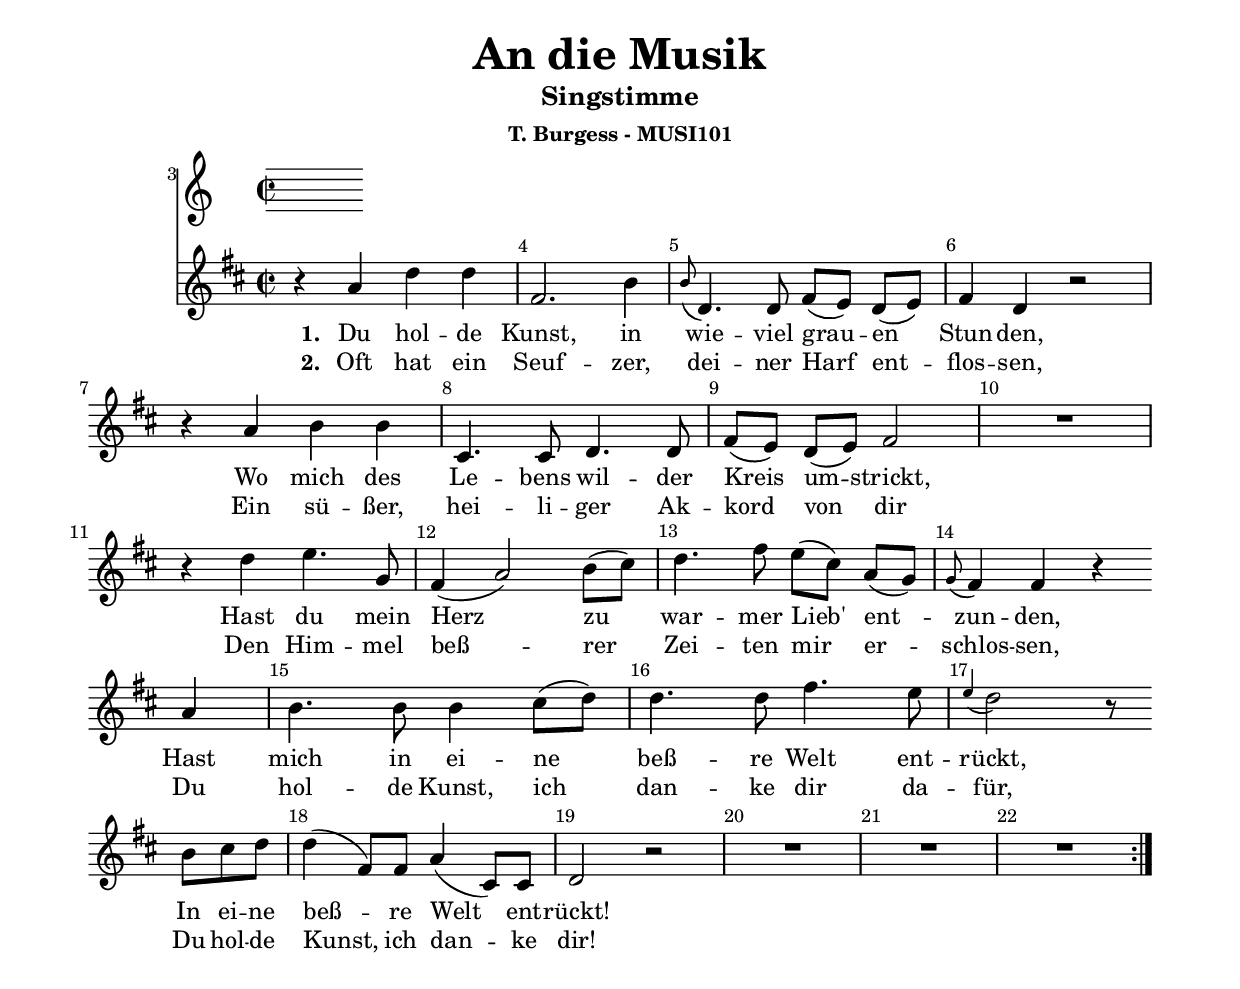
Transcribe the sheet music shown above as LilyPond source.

\version "2.20"
\include "italiano.ly"

% FORMAT FOR A4 and US Letter / FORMAT MIXTE ADAPTÉ POUR A4 ET LETTER US
\paper {
 %paper-height = 279\mm
 %paper-width = 210\mm
 line-width = 180\mm
 between-system-padding = #0.5
 between-system-spacing = #0.5
}

\header {
 title = \markup { \fontsize #1.5 "An die Musik" }
 subtitle = \markup { \fontsize #0.1 \bold "Singstimme" }
 subsubtitle = \markup { \fontsize #0.1 \bold "T. Burgess - MUSI101" }
}


meloNoteCorps = \relative do'' {
 \repeat volta 2 {

% 3 23
 r4 la re re

% 4 24
 fad,2. si4
 \appoggiatura si8 re,4. re8 fad[( mi)] re[( mi)]
 fad4 re r2 \break
 r4 la' si si

% 8 28
 dod,4. dod8 re4. re8
 fad8[( mi)] re[( mi)] fad2
 R1 \break
 r4 re' mi4. sol,8

% 12 32
 fad4( la2) si8[( dod)]
 re4. fad8 mi[( dod)] la[( sol)]
 \appoggiatura sol8 fad4 fad r \bar "" \break la
 si4. si8 si4 dod8[( re)]

% 16 36
 re4. re8 fad4. mi8
 \appoggiatura mi4 re2 r8 \bar "" \break si dod re
 re4( fad,8) fad la4( dod,8) dod
 re2 r2

% 20 40
 R1
 R1
 R1
 } % fin du repeat
}


meloNotePart = {
 \clef treble
 \time 2/2
 \key re \major
 \meloNoteCorps
}

poemeUn = \lyricmode {
 \set fontSize = #-.5
 \set stanza = "1. "

% 3 - 9
 Du hol -- de Kunst, in wie -- viel grau -- en Stun -- den,
 Wo mich des Le -- bens wil -- der Kreis um -- strickt,
 
% 11 - 19
 Hast du mein Herz zu war -- mer Lieb' ent -- zun -- den,
 Hast mich in ei -- ne beß -- re Welt ent -- rückt,
 In ei -- ne beß -- re Welt ent -- rückt!
}

poemeDeux = \lyricmode {
 \set fontSize = #-.5
 \set stanza = "2. "

% 23 - 29
 Oft hat ein Seuf -- zer, dei -- ner Harf ent -- flos -- sen,
 Ein sü -- ßer, hei -- li -- ger Ak -- kord von dir
 
% 31 - 39
 Den Him -- mel beß -- rer Zei -- ten mir er -- schlos -- sen,
 Du hol -- de Kunst, ich dan -- ke dir da -- für,
 Du hol -- de Kunst, ich dan -- ke dir!
}


\score {
 <<
  \override Score.BarNumber.break-visibility = ##(#f #t #t)
  \set Score.currentBarNumber = #3
  \bar ""
  \new Voice = "mel" << \meloNotePart >>
  \new Lyrics \lyricsto "mel" \poemeUn
  \new Lyrics \lyricsto "mel" \poemeDeux
 >>
}
